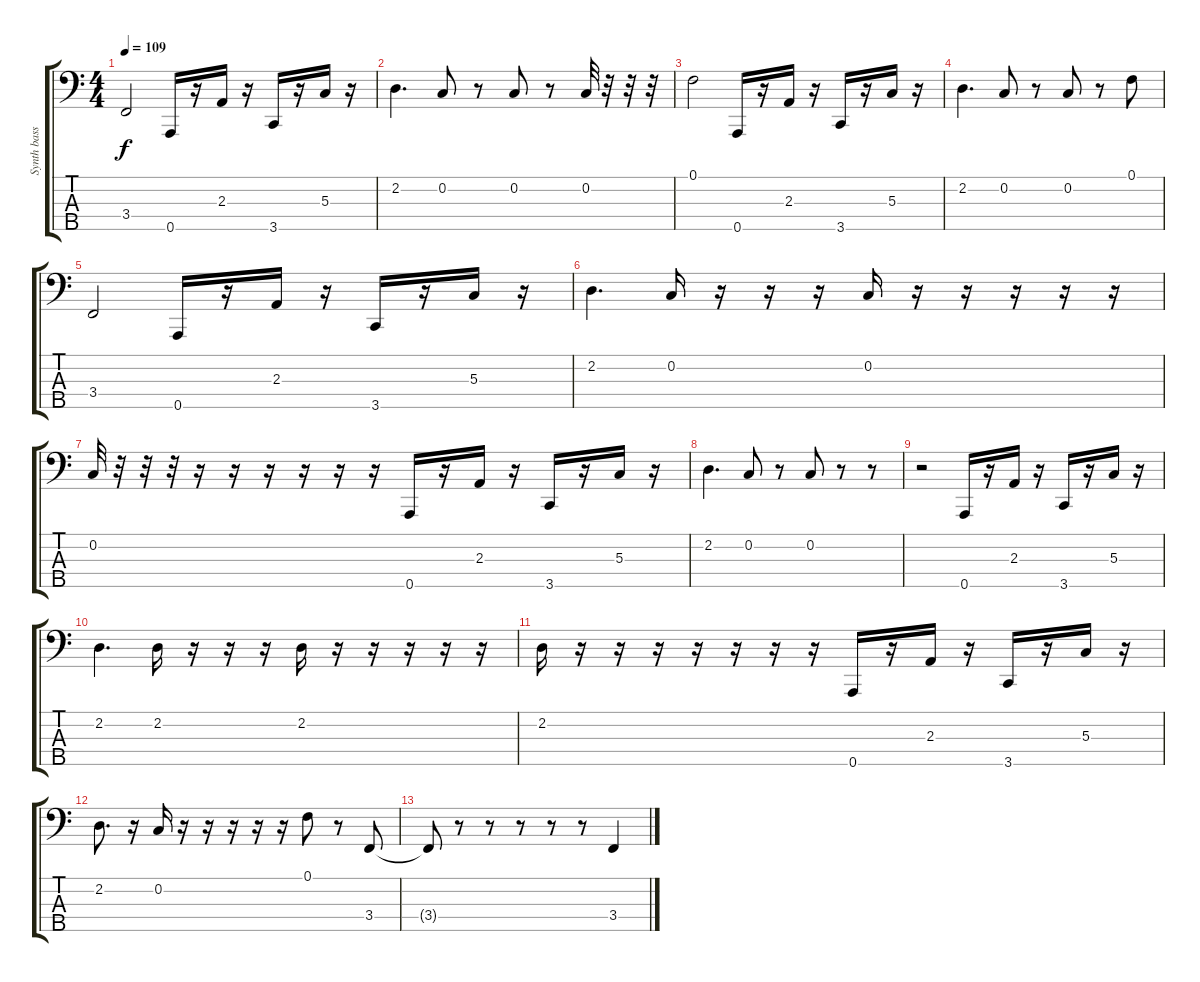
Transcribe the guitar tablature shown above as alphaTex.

\track ("Synth bass 1" "Synth bass") {instrument synthbass1}
\staff {score tabs}
\tuning (F2 C2 G1 D1 A0) {hide}
\ts (4 4)
\tempo 109
\clef f4
\ks c
3.4.2{dy f} 0.5.16 r.16 2.3.16 r.16 3.5.16 r.16 5.3.16 r.16 |
2.2.4{d} 0.2.8 r.8 0.2.8 r.8 0.2.32 r.32 r.32 r.32 |
0.1.2 0.5.16 r.16 2.3.16 r.16 3.5.16 r.16 5.3.16 r.16 |
2.2.4{d} 0.2.8 r.8 0.2.8 r.8 0.1.8 |
3.4.2 0.5.16 r.16 2.3.16 r.16 3.5.16 r.16 5.3.16 r.16 |
2.2.4{d} 0.2.16 r.16 r.16 r.16 0.2.16 r.16 r.16 r.16 r.16 r.16 |
0.2.32 r.32 r.32 r.32 r.16 r.16 r.16 r.16 r.16 r.16 0.5.16 r.16 2.3.16 r.16 3.5.16 r.16 5.3.16 r.16 |
2.2.4{d} 0.2.8 r.8 0.2.8 r.8 r.8 |
r.2 0.5.16 r.16 2.3.16 r.16 3.5.16 r.16 5.3.16 r.16 |
2.2.4{d} 2.2.16 r.16 r.16 r.16 2.2.16 r.16 r.16 r.16 r.16 r.16 |
2.2.16 r.16 r.16 r.16 r.16 r.16 r.16 r.16 0.5.16 r.16 2.3.16 r.16 3.5.16 r.16 5.3.16 r.16 |
2.2.8{d} r.16 0.2.16 r.16 r.16 r.16 r.16 r.16 0.1.8 r.8 3.4.8 |
3.4{t}.8 r.8 r.8 r.8 r.8 r.8 3.4.4
